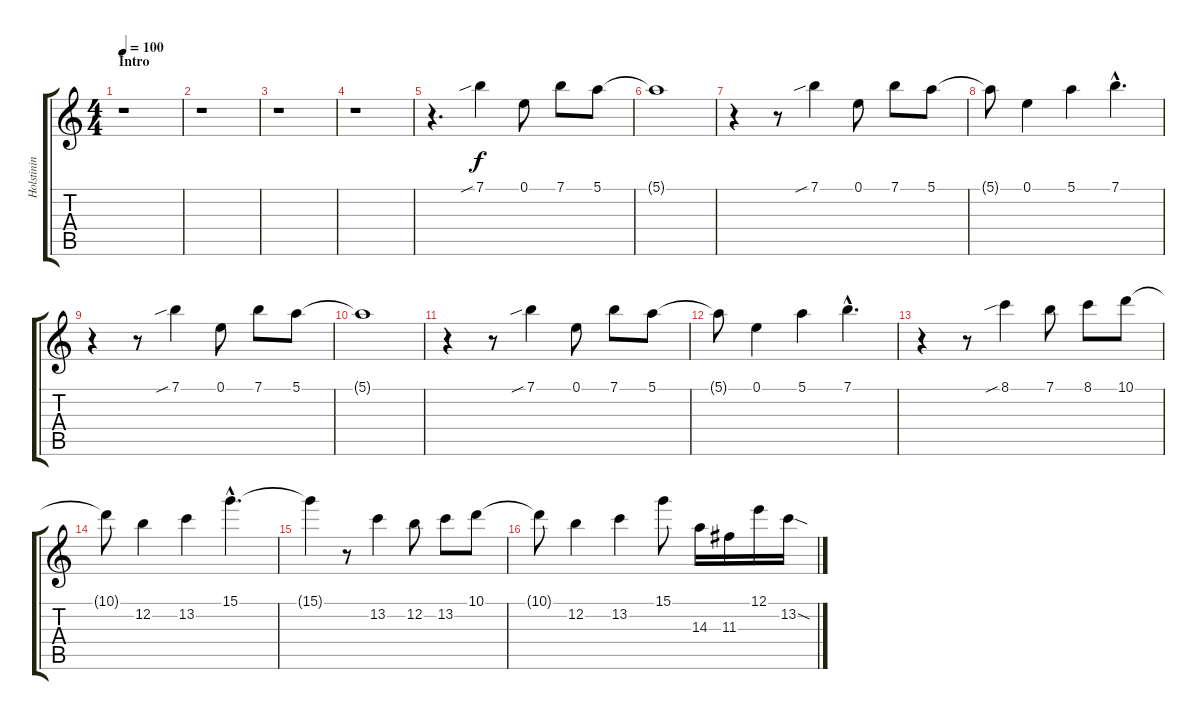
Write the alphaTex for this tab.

\track ("Holstinin" "Holstinin") {instrument distortionguitar}
\staff {score tabs}
\tuning (E4 B3 G3 D3 A2 E2) {hide}
\ts (4 4)
\section ("" "Intro")
\tempo 100
\clef g2
\ks c
r.1{dy f instrument distortionguitar} |
r.1 |
r.1 |
r.1 |
r.4{d volume 15 balance 10} 7.1{sib}.4 0.1.8 7.1.8 5.1.8 |
5.1{t}.1 |
r.4 r.8 7.1{sib}.4 0.1.8 7.1.8 5.1.8 |
5.1{t}.8 0.1.4 5.1.4 7.1{hac}.4{d} |
r.4 r.8 7.1{sib}.4 0.1.8 7.1.8 5.1.8 |
5.1{t}.1 |
r.4 r.8 7.1{sib}.4 0.1.8 7.1.8 5.1.8 |
5.1{t}.8 0.1.4 5.1.4 7.1{hac}.4{d} |
r.4 r.8 8.1{sib}.4 7.1.8 8.1.8 10.1.8 |
10.1{t}.8 12.2.4 13.2.4 15.1{hac}.4{d} |
15.1{t}.4 r.8 13.2.4 12.2.8 13.2.8 10.1.8 |
10.1{t}.8 12.2.4 13.2.4 15.1.8 14.3.16 11.3.16 12.1.16 13.2{sod}.16
